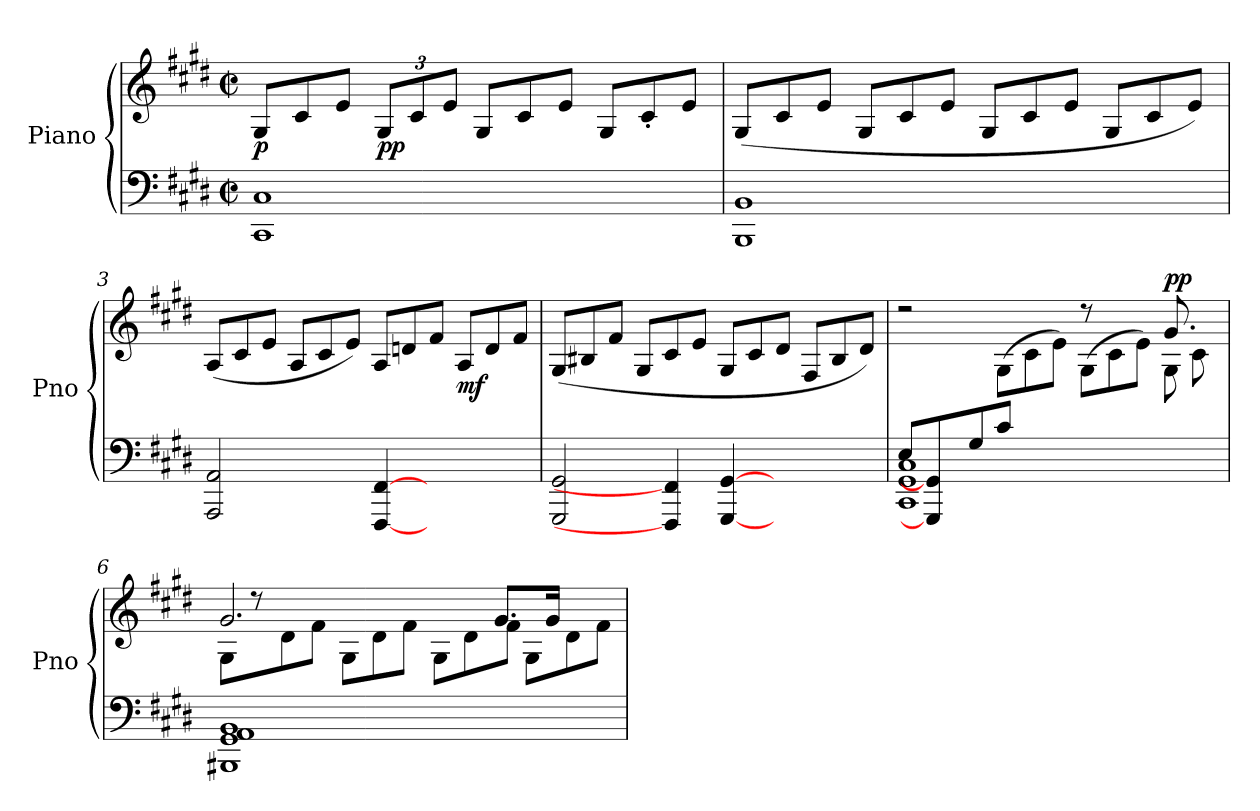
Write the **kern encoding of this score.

**kern	**kern	**dynam
*part1	*part1	*part1
*staff2	*staff1	*staff1/2
*I"Piano	*	*
*I'Pno	*	*
*clefF4	*clefG2	*
*k[f#c#g#d#]	*k[f#c#g#d#]	*
*M2/2	*M2/2	*
*met(c|)	*met(c|)	*
=1	=1	=1
*^	*	*
!	!	!	!LO:DY:b
1C#	1CC#	8G#/L	p
.	.	8c#/	.
.	.	8e/J	.
!	!	!	!LO:DY:b
.	.	12G#/L	pp
.	.	12c#/	.
.	.	12e/J	.
.	.	8G#/L	.
.	.	8c#/	.
.	.	8e/J	.
4.ryy	4.ryy	8G#/L	.
.	.	8c#'>/	.
.	.	8e/J	.
=2	=2	=2	=2
1BB	1BBB	(<8G#/L	.
.	.	8c#/	.
.	.	8e/J	.
.	.	8G#/L	.
.	.	8c#/	.
.	.	8e/J	.
.	.	8G#/L	.
.	.	8c#/	.
2ryy	2ryy	8e/J	.
.	.	8G#/L	.
.	.	8c#/	.
.	.	8e/J)	.
*v	*v	*	*
=3	=3	=3
2AAA/ 2AA/	(<8A/L	.
.	8c#/	.
.	8e/J	.
.	8A/L	.
4ryy	8c#/	.
.	8e/J)	.
[4FFF#/ [4FF#/	8A/L	.
.	8dn/	.
2ryy	8f#/J	.
!	!	!LO:DY:b
.	8A/L	mf
.	8d/	.
.	8f#/J	.
!!LO:LB:g=z
=4	=4	=4
2GGG#/ 2GG#/	(<8G#/L	.
.	8B#X/	.
.	8f#/J	.
.	8G#/L	.
4FFF#/] 4FF#/]	8c#/	.
.	8e/J	.
[4GGG#/ [4GG#/	8G#/L	.
.	8c#/	.
2ryy	8d#/J	.
.	8F#/L	.
.	8B#/	.
.	8d#/J)	.
=5	=5	=5
*^	*^	*
*	*^	*	*	*
*	*	*^	*	*	*
8E/L	1C#	1GG#	1CC#	2rdd	2..ryy	.
4GGG#/] 4GG#/]	.	.	.	.	.	.
8G#/	.	.	.	.	.	.
8c#/J	.	.	.	(<8G#\L	.	.
2ryy	.	.	.	8c#\	.	.
.	.	.	.	8e\J)	.	.
.	.	.	.	(<8G#\L	8rdd	.
.	2ryy	2ryy	2ryy	8c#\	4ryy	.
4.ryy	.	.	.	8e\J)	.	.
!	!	!	!	!	!	!LO:DY:a
.	.	.	.	8G#\L	8.g#/L	pp
.	.	.	.	8c#\	.	.
.	.	.	.	.	16ryy	.
*	*v	*v	*v	*	*	*
=6	=6	=6	=6	=6
1GG# 1AA 1BB	1BBB#X	2.g#/	8G#\L	.
.	.	.	8rdd	.
.	.	.	8d#\	.
.	.	.	8f#\J	.
.	.	.	8G#\L	.
.	.	.	8d#\	.
.	.	4.ryy	8f#\J	.
.	.	.	8G#\L	.
2ryy	2ryy	.	8d#\	.
.	.	8.g#/L	8f#\J	.
.	.	.	8G#\L	.
.	.	16g#/Jk	.	.
.	.	4ryy	8d#\	.
8ryy	8ryy	.	8f#\J	.
*v	*v	*	*	*
*	*v	*v	*
=	=	=
*-	*-	*-
